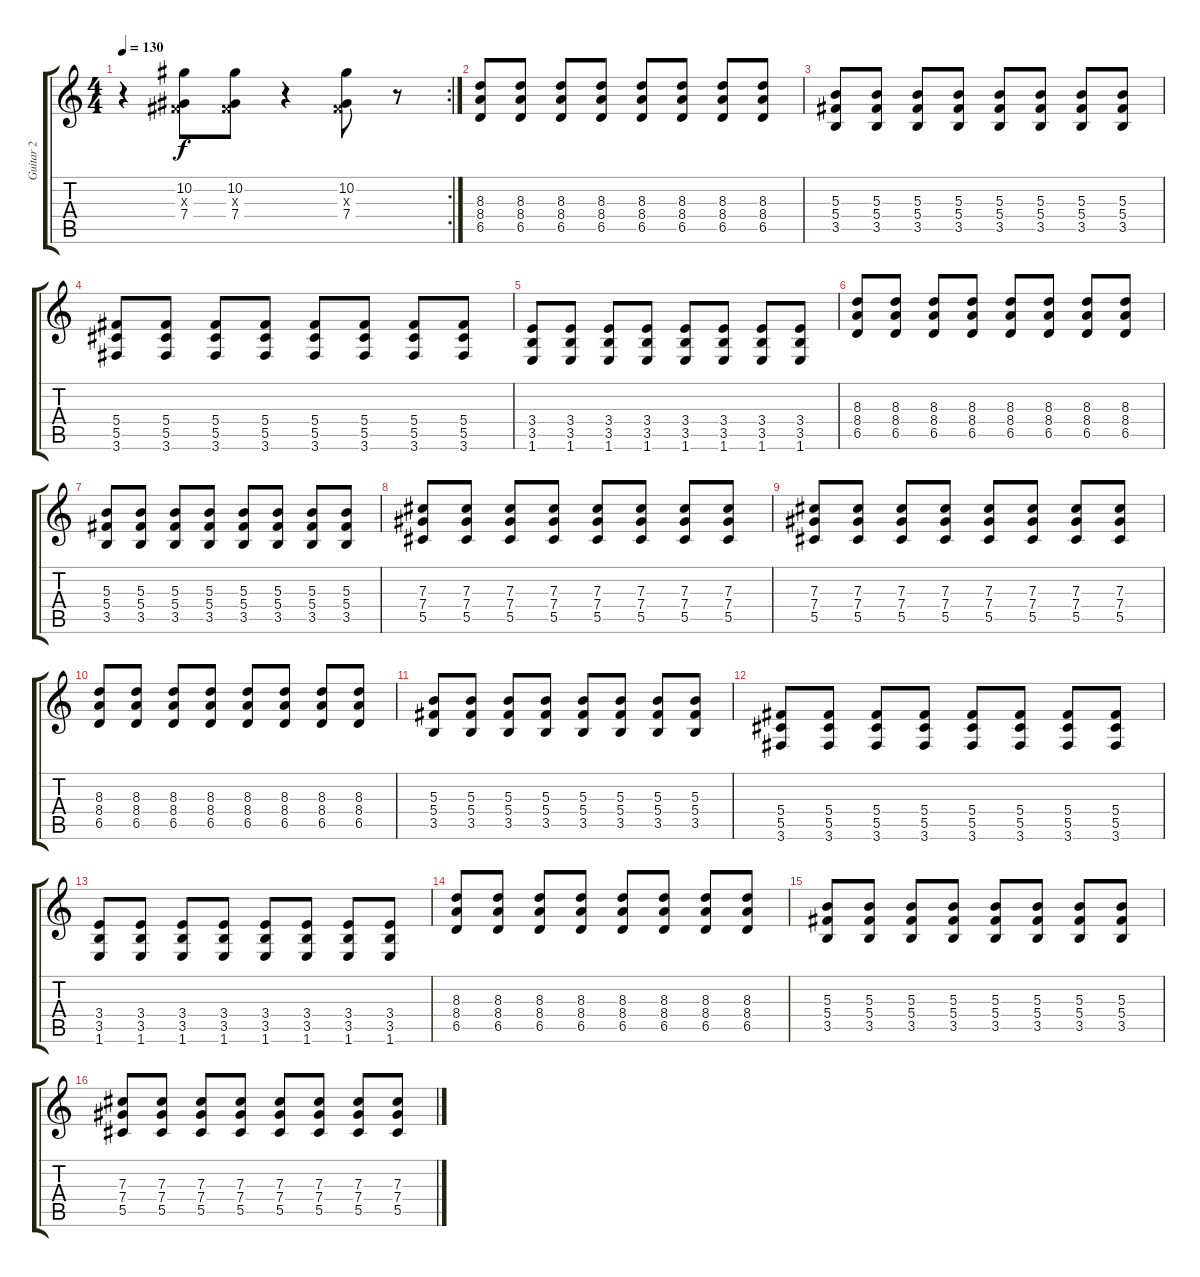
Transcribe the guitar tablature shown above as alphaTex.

\track ("Guitar 2" "Guitar 2") {instrument distortionguitar}
\staff {score tabs}
\tuning (Eb4 Bb3 Gb3 Db3 Ab2 Eb2) {hide}
\rc 2
\ts (4 4)
\tempo 130
\clef g2
\ks c
r.4{dy f} (10.2 0.3{x} 7.4).8 (10.2 0.3{x} 7.4).8 r.4 (10.2 0.3{x} 7.4).8 r.8 |
(8.3 8.4 6.5).8{instrument distortionguitar} (8.3 8.4 6.5).8 (8.3 8.4 6.5).8 (8.3 8.4 6.5).8 (8.3 8.4 6.5).8 (8.3 8.4 6.5).8 (8.3 8.4 6.5).8 (8.3 8.4 6.5).8 |
(5.3 5.4 3.5).8 (5.3 5.4 3.5).8 (5.3 5.4 3.5).8 (5.3 5.4 3.5).8 (5.3 5.4 3.5).8 (5.3 5.4 3.5).8 (5.3 5.4 3.5).8 (5.3 5.4 3.5).8 |
(5.4 5.5 3.6).8 (5.4 5.5 3.6).8 (5.4 5.5 3.6).8 (5.4 5.5 3.6).8 (5.4 5.5 3.6).8 (5.4 5.5 3.6).8 (5.4 5.5 3.6).8 (5.4 5.5 3.6).8 |
(3.4 3.5 1.6).8 (3.4 3.5 1.6).8 (3.4 3.5 1.6).8 (3.4 3.5 1.6).8 (3.4 3.5 1.6).8 (3.4 3.5 1.6).8 (3.4 3.5 1.6).8 (3.4 3.5 1.6).8 |
(8.3 8.4 6.5).8 (8.3 8.4 6.5).8 (8.3 8.4 6.5).8 (8.3 8.4 6.5).8 (8.3 8.4 6.5).8 (8.3 8.4 6.5).8 (8.3 8.4 6.5).8 (8.3 8.4 6.5).8 |
(5.3 5.4 3.5).8 (5.3 5.4 3.5).8 (5.3 5.4 3.5).8 (5.3 5.4 3.5).8 (5.3 5.4 3.5).8 (5.3 5.4 3.5).8 (5.3 5.4 3.5).8 (5.3 5.4 3.5).8 |
(7.3 7.4 5.5).8 (7.3 7.4 5.5).8 (7.3 7.4 5.5).8 (7.3 7.4 5.5).8 (7.3 7.4 5.5).8 (7.3 7.4 5.5).8 (7.3 7.4 5.5).8 (7.3 7.4 5.5).8 |
(7.3 7.4 5.5).8 (7.3 7.4 5.5).8 (7.3 7.4 5.5).8 (7.3 7.4 5.5).8 (7.3 7.4 5.5).8 (7.3 7.4 5.5).8 (7.3 7.4 5.5).8 (7.3 7.4 5.5).8 |
(8.3 8.4 6.5).8 (8.3 8.4 6.5).8 (8.3 8.4 6.5).8 (8.3 8.4 6.5).8 (8.3 8.4 6.5).8 (8.3 8.4 6.5).8 (8.3 8.4 6.5).8 (8.3 8.4 6.5).8 |
(5.3 5.4 3.5).8 (5.3 5.4 3.5).8 (5.3 5.4 3.5).8 (5.3 5.4 3.5).8 (5.3 5.4 3.5).8 (5.3 5.4 3.5).8 (5.3 5.4 3.5).8 (5.3 5.4 3.5).8 |
(5.4 5.5 3.6).8 (5.4 5.5 3.6).8 (5.4 5.5 3.6).8 (5.4 5.5 3.6).8 (5.4 5.5 3.6).8 (5.4 5.5 3.6).8 (5.4 5.5 3.6).8 (5.4 5.5 3.6).8 |
(3.4 3.5 1.6).8 (3.4 3.5 1.6).8 (3.4 3.5 1.6).8 (3.4 3.5 1.6).8 (3.4 3.5 1.6).8 (3.4 3.5 1.6).8 (3.4 3.5 1.6).8 (3.4 3.5 1.6).8 |
(8.3 8.4 6.5).8 (8.3 8.4 6.5).8 (8.3 8.4 6.5).8 (8.3 8.4 6.5).8 (8.3 8.4 6.5).8 (8.3 8.4 6.5).8 (8.3 8.4 6.5).8 (8.3 8.4 6.5).8 |
(5.3 5.4 3.5).8 (5.3 5.4 3.5).8 (5.3 5.4 3.5).8 (5.3 5.4 3.5).8 (5.3 5.4 3.5).8 (5.3 5.4 3.5).8 (5.3 5.4 3.5).8 (5.3 5.4 3.5).8 |
(7.3 7.4 5.5).8 (7.3 7.4 5.5).8 (7.3 7.4 5.5).8 (7.3 7.4 5.5).8 (7.3 7.4 5.5).8 (7.3 7.4 5.5).8 (7.3 7.4 5.5).8 (7.3 7.4 5.5).8
